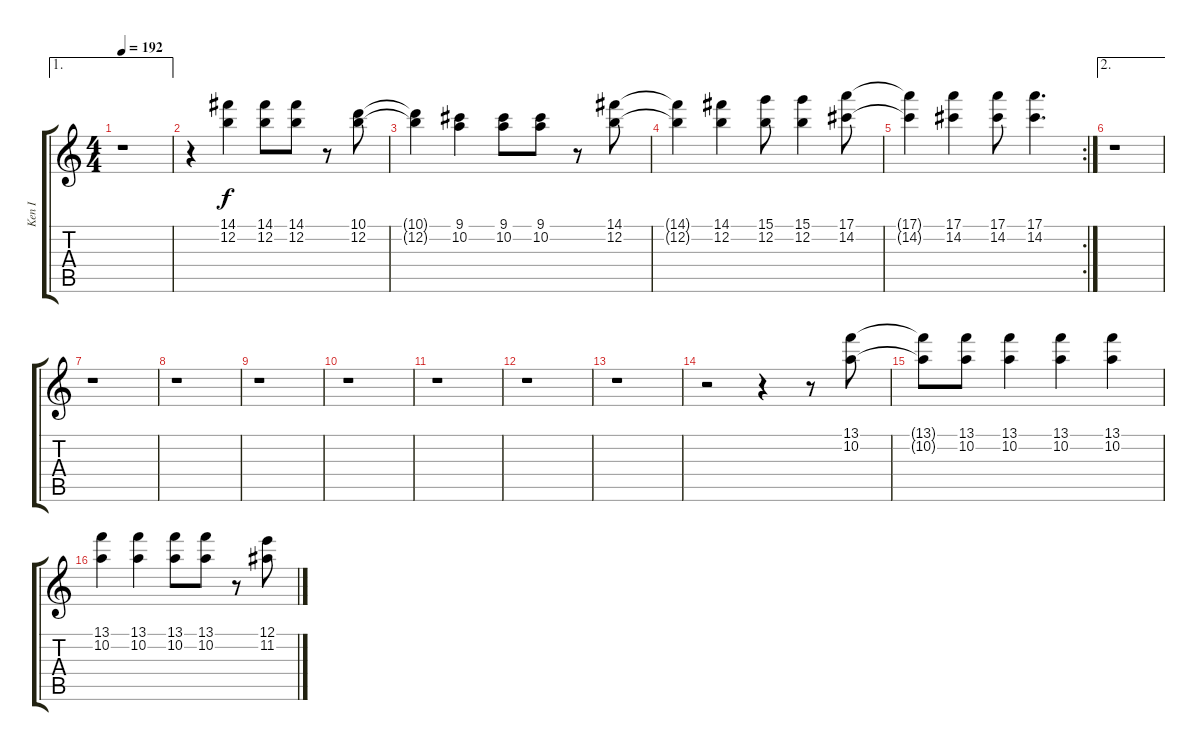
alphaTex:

\track ("Ken I" "Ken I") {instrument overdrivenguitar}
\staff {score tabs}
\tuning (E4 B3 G3 D3 A2 E2) {hide}
\ae 1
\ts (4 4)
\tempo 192
\clef g2
\ks c
r.1{dy f} |
r.4{volume 12} (14.1 12.2).4 (14.1 12.2).8 (14.1 12.2).8 r.8 (10.1 12.2).8 |
(10.1{t} 12.2{t}).4 (9.1 10.2).4 (9.1 10.2).8 (9.1 10.2).8 r.8 (14.1 12.2).8 |
(14.1{t} 12.2{t}).4 (14.1 12.2).4 (15.1 12.2).8 (15.1 12.2).4 (17.1 14.2).8 |
\rc 2
(17.1{t} 14.2{t}).4 (17.1 14.2).4 (17.1 14.2).8 (17.1 14.2).4{d} |
\ae 2
r.1 |
r.1 |
r.1 |
r.1 |
r.1 |
r.1 |
r.1 |
r.1 |
r.2 r.4 r.8{volume 12} (13.1 10.2).8 |
(13.1{t} 10.2{t}).8 (13.1 10.2).8 (13.1 10.2).4 (13.1 10.2).4 (13.1 10.2).4 |
(13.1 10.2).4 (13.1 10.2).4 (13.1 10.2).8 (13.1 10.2).8 r.8 (12.1 11.2).8
